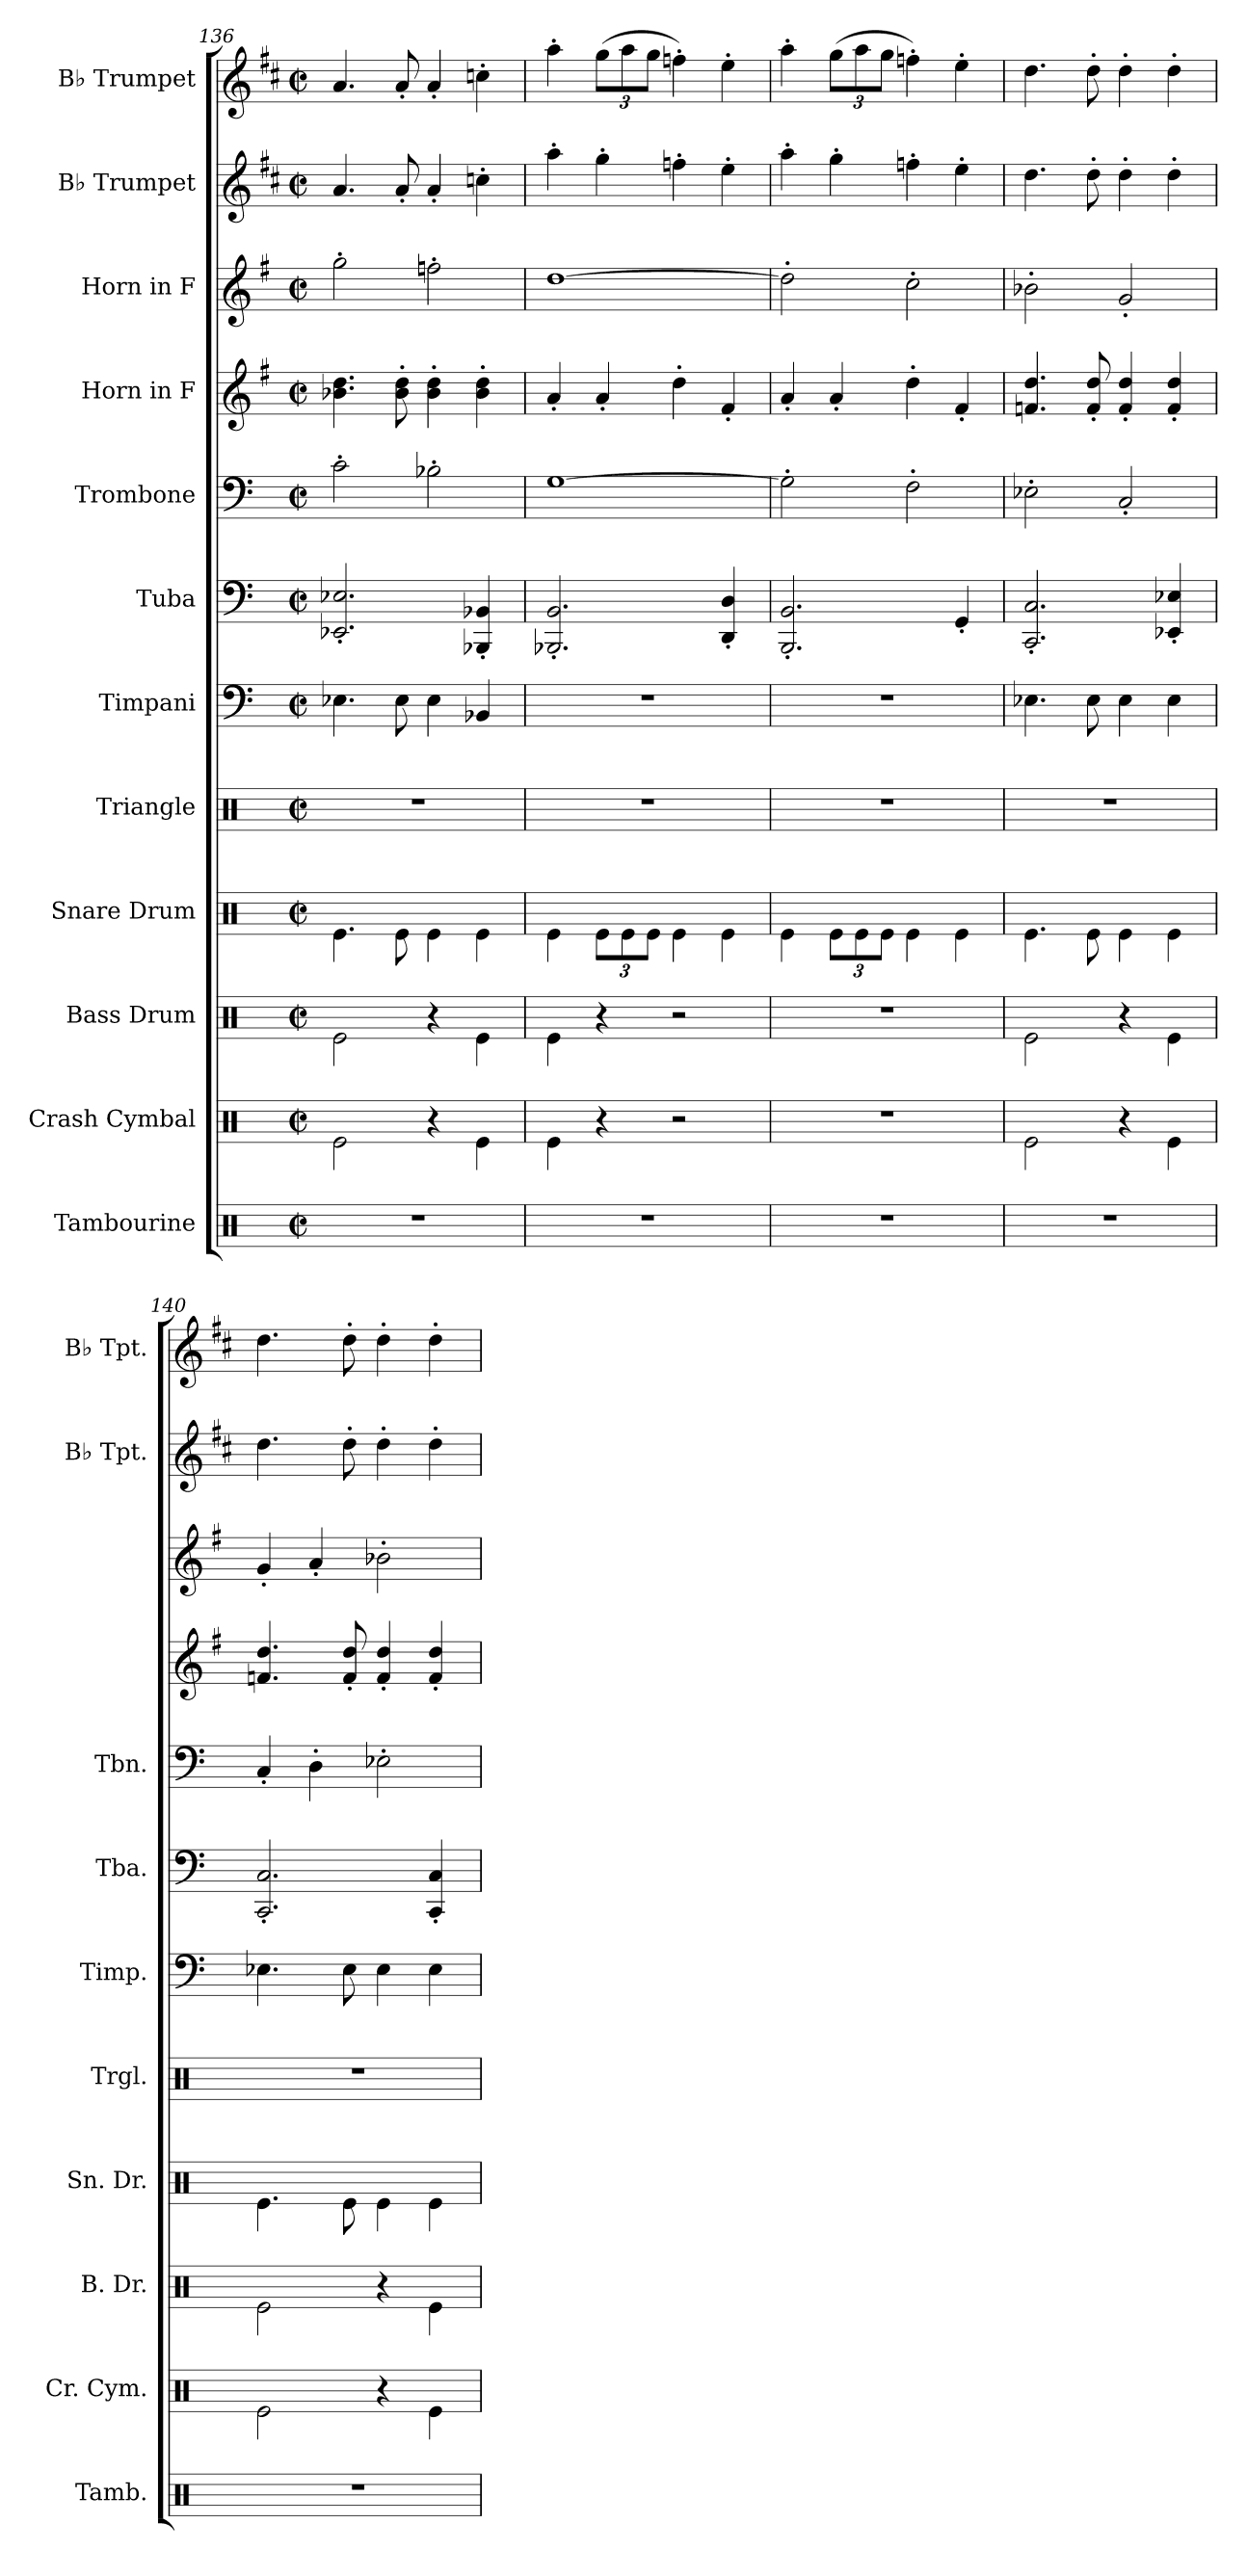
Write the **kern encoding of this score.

**kern	**kern	**kern	**kern	**kern	**kern	**kern	**kern	**kern	**kern	**kern	**kern
*part12	*part11	*part10	*part9	*part8	*part7	*part6	*part5	*part4	*part3	*part2	*part1
*staff12	*staff11	*staff10	*staff9	*staff8	*staff7	*staff6	*staff5	*staff4	*staff3	*staff2	*staff1
*I"Tambourine	*I"Crash Cymbal	*I"Bass Drum	*I"Snare Drum	*I"Triangle	*I"Timpani	*I"Tuba	*I"Trombone	*I"Horn in F	*I"Horn in F	*I"B♭ Trumpet	*I"B♭ Trumpet
*I'Tamb.	*I'Cr. Cym.	*I'B. Dr.	*I'Sn. Dr.	*I'Trgl.	*I'Timp.	*I'Tba.	*I'Tbn.	*	*	*I'B♭ Tpt.	*I'B♭ Tpt.
*clefX	*clefX	*clefX	*clefX	*clefX	*clefF4	*clefF4	*clefF4	*clefG2	*clefG2	*clefG2	*clefG2
*	*	*	*	*	*	*	*	*ITrd4c7	*ITrd4c7	*ITrd1c2	*ITrd1c2
*k[]	*k[]	*k[]	*k[]	*k[]	*k[]	*k[]	*k[]	*k[]	*k[]	*k[]	*k[]
*M2/2	*M2/2	*M2/2	*M2/2	*M2/2	*M2/2	*M2/2	*M2/2	*M2/2	*M2/2	*M2/2	*M2/2
*met(c|)	*met(c|)	*met(c|)	*met(c|)	*met(c|)	*met(c|)	*met(c|)	*met(c|)	*met(c|)	*met(c|)	*met(c|)	*met(c|)
=136	=136	=136	=136	=136	=136	=136	=136	=136	=136	=136	=136
1r	2Re\	2Re\	4.Re\	1r	4.E-X\	2.EE-X/' 2.E-X/'	2c'\	4.e-X\ 4.g\	2cc'\	4.g/	4.g/
.	.	.	8Re\	.	8E-\	.	.	8e-\' 8g\'	.	8g'/	8g'/
.	4r	4r	4Re\	.	4E-\	.	2B-X'\	4e-\' 4g\'	2b-X'\	4g'/	4g'/
.	4Re\	4Re\	4Re\	.	4BB-X/	4BBB-X/' 4BB-X/'	.	4e-\' 4g\'	.	4b-X'\	4b-X'\
!!LO:PB:g=z
=137	=137	=137	=137	=137	=137	=137	=137	=137	=137	=137	=137
1r	4Re\	4Re\	4Re\	1r	1r	2.BBB-X/' 2.BB/'	[1G	4d'/	[1g	4gg'\	4gg'\
*	*	*	*Xbrackettup	*	*	*	*	*	*	*	*Xbrackettup
.	4r	4r	12Re\L	.	.	.	.	4d'/	.	4ff'\	(12ff\L
.	.	.	12Re\	.	.	.	.	.	.	.	12gg\
.	.	.	12Re\J	.	.	.	.	.	.	.	12ff\J
.	2r	2r	4Re\	.	.	.	.	4g'\	.	4ee-X'\	4ee-X'\)
.	.	.	4Re\	.	.	4DD/' 4D/'	.	4B'/	.	4dd'\	4dd'\
=138	=138	=138	=138	=138	=138	=138	=138	=138	=138	=138	=138
1r	1r	1r	4Re\	1r	1r	2.BBB/' 2.BB/'	2G'\]	4d'/	2g'\]	4gg'\	4gg'\
.	.	.	12Re\L	.	.	.	.	4d'/	.	4ff'\	(12ff\L
.	.	.	12Re\	.	.	.	.	.	.	.	12gg\
.	.	.	12Re\J	.	.	.	.	.	.	.	12ff\J
.	.	.	4Re\	.	.	.	2F'\	4g'\	2f'\	4ee-X'\	4ee-X'\)
.	.	.	4Re\	.	.	4GG'/	.	4B'/	.	4dd'\	4dd'\
=139	=139	=139	=139	=139	=139	=139	=139	=139	=139	=139	=139
1r	2Re\	2Re\	4.Re\	1r	4.E-X\	2.CC/' 2.C/'	2E-X'\	4.B-X/ 4.g/	2e-X'\	4.cc\	4.cc\
.	.	.	8Re\	.	8E-\	.	.	8B-/' 8g/'	.	8cc'\	8cc'\
.	4r	4r	4Re\	.	4E-\	.	2C'/	4B-/' 4g/'	2c'/	4cc'\	4cc'\
.	4Re\	4Re\	4Re\	.	4E-\	4EE-X/' 4E-X/'	.	4B-/' 4g/'	.	4cc'\	4cc'\
=140	=140	=140	=140	=140	=140	=140	=140	=140	=140	=140	=140
1r	2Re\	2Re\	4.Re\	1r	4.E-X\	2.CC/' 2.C/'	4C'/	4.B-X/ 4.g/	4c'/	4.cc\	4.cc\
.	.	.	.	.	.	.	4D'\	.	4d'/	.	.
.	.	.	8Re\	.	8E-\	.	.	8B-/' 8g/'	.	8cc'\	8cc'\
.	4r	4r	4Re\	.	4E-\	.	2E-X'\	4B-/' 4g/'	2e-X'\	4cc'\	4cc'\
.	4Re\	4Re\	4Re\	.	4E-\	4CC/' 4C/'	.	4B-/' 4g/'	.	4cc'\	4cc'\
=	=	=	=	=	=	=	=	=	=	=	=
*-	*-	*-	*-	*-	*-	*-	*-	*-	*-	*-	*-
